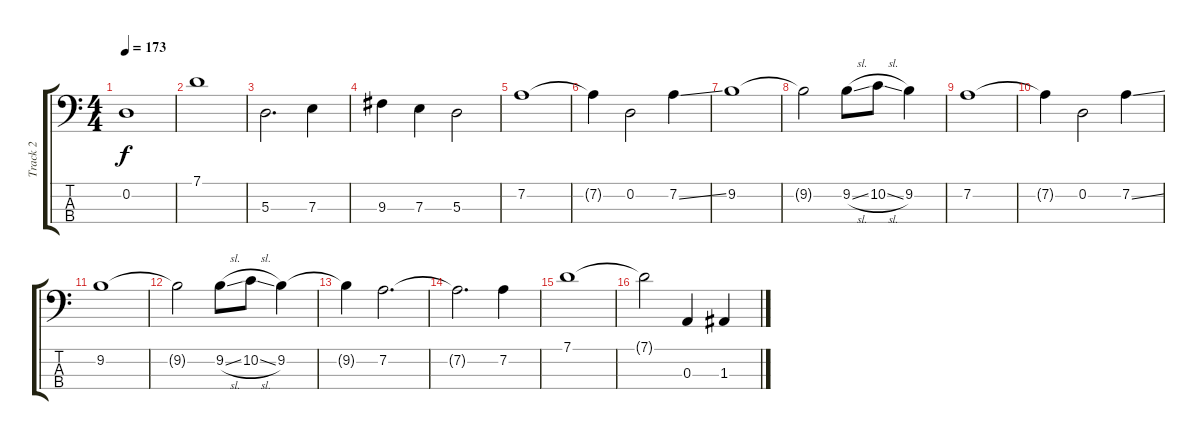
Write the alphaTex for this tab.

\track ("Track 2" "Track 2") {instrument electricbassfinger}
\staff {score tabs}
\tuning (G2 D2 A1 E1) {hide}
\ts (4 4)
\tempo 173
\clef f4
\ks c
0.2.1{dy f} |
7.1.1 |
5.3.2{d} 7.3.4 |
9.3.4 7.3.4 5.3.2 |
7.2.1 |
7.2{t}.4 0.2.2 7.2{ss}.4 |
9.2.1 |
9.2{t}.2 9.2{sl}.8 10.2{sl}.8 9.2.4 |
7.2.1 |
7.2{t}.4 0.2.2 7.2{ss}.4 |
9.2.1 |
9.2{t}.2 9.2{sl}.8 10.2{sl}.8 9.2.4 |
9.2{t}.4 7.2.2{d} |
7.2{t}.2{d} 7.2.4 |
7.1.1 |
7.1{t}.2 0.3.4 1.3.4
